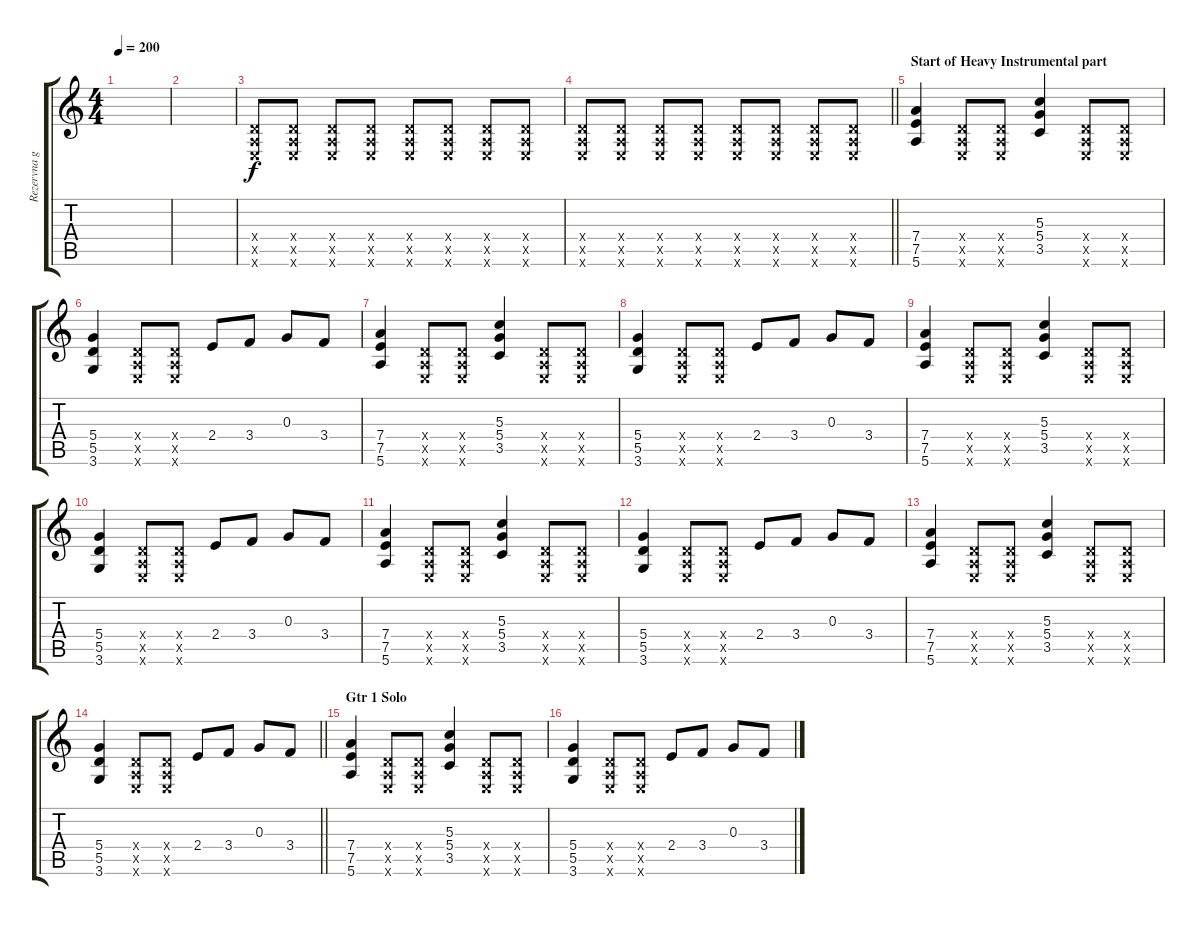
\track ("Rezervna gitara" "Rezervna g") {instrument overdrivenguitar}
\staff {score tabs}
\tuning (E4 B3 G3 D3 A2 E2) {hide}
\ts (4 4)
\tempo 200
\clef g2
\ks c
|
|
(0.4{x} 0.5{x} 0.6{x}).8 (0.4{x} 0.5{x} 0.6{x}).8 (0.4{x} 0.5{x} 0.6{x}).8 (0.4{x} 0.5{x} 0.6{x}).8 (0.4{x} 0.5{x} 0.6{x}).8 (0.4{x} 0.5{x} 0.6{x}).8 (0.4{x} 0.5{x} 0.6{x}).8 (0.4{x} 0.5{x} 0.6{x}).8 |
\barLineRight lightlight
(0.4{x} 0.5{x} 0.6{x}).8 (0.4{x} 0.5{x} 0.6{x}).8 (0.4{x} 0.5{x} 0.6{x}).8 (0.4{x} 0.5{x} 0.6{x}).8 (0.4{x} 0.5{x} 0.6{x}).8 (0.4{x} 0.5{x} 0.6{x}).8 (0.4{x} 0.5{x} 0.6{x}).8 (0.4{x} 0.5{x} 0.6{x}).8 |
\section ("" "Start of Heavy Instrumental part")
(7.4 7.5 5.6).4 (0.4{x} 0.5{x} 0.6{x}).8 (0.4{x} 0.5{x} 0.6{x}).8 (5.3 5.4 3.5).4 (0.4{x} 0.5{x} 0.6{x}).8 (0.4{x} 0.5{x} 0.6{x}).8 |
(5.4 5.5 3.6).4 (0.4{x} 0.5{x} 0.6{x}).8 (0.4{x} 0.5{x} 0.6{x}).8 2.4.8 3.4.8 0.3.8 3.4.8 |
(7.4 7.5 5.6).4 (0.4{x} 0.5{x} 0.6{x}).8 (0.4{x} 0.5{x} 0.6{x}).8 (5.3 5.4 3.5).4 (0.4{x} 0.5{x} 0.6{x}).8 (0.4{x} 0.5{x} 0.6{x}).8 |
(5.4 5.5 3.6).4 (0.4{x} 0.5{x} 0.6{x}).8 (0.4{x} 0.5{x} 0.6{x}).8 2.4.8 3.4.8 0.3.8 3.4.8 |
(7.4 7.5 5.6).4 (0.4{x} 0.5{x} 0.6{x}).8 (0.4{x} 0.5{x} 0.6{x}).8 (5.3 5.4 3.5).4 (0.4{x} 0.5{x} 0.6{x}).8 (0.4{x} 0.5{x} 0.6{x}).8 |
(5.4 5.5 3.6).4 (0.4{x} 0.5{x} 0.6{x}).8 (0.4{x} 0.5{x} 0.6{x}).8 2.4.8 3.4.8 0.3.8 3.4.8 |
(7.4 7.5 5.6).4 (0.4{x} 0.5{x} 0.6{x}).8 (0.4{x} 0.5{x} 0.6{x}).8 (5.3 5.4 3.5).4 (0.4{x} 0.5{x} 0.6{x}).8 (0.4{x} 0.5{x} 0.6{x}).8 |
(5.4 5.5 3.6).4 (0.4{x} 0.5{x} 0.6{x}).8 (0.4{x} 0.5{x} 0.6{x}).8 2.4.8 3.4.8 0.3.8 3.4.8 |
(7.4 7.5 5.6).4 (0.4{x} 0.5{x} 0.6{x}).8 (0.4{x} 0.5{x} 0.6{x}).8 (5.3 5.4 3.5).4 (0.4{x} 0.5{x} 0.6{x}).8 (0.4{x} 0.5{x} 0.6{x}).8 |
\barLineRight lightlight
(5.4 5.5 3.6).4 (0.4{x} 0.5{x} 0.6{x}).8 (0.4{x} 0.5{x} 0.6{x}).8 2.4.8 3.4.8 0.3.8 3.4.8 |
\section ("" "Gtr 1 Solo")
(7.4 7.5 5.6).4 (0.4{x} 0.5{x} 0.6{x}).8 (0.4{x} 0.5{x} 0.6{x}).8 (5.3 5.4 3.5).4 (0.4{x} 0.5{x} 0.6{x}).8 (0.4{x} 0.5{x} 0.6{x}).8 |
(5.4 5.5 3.6).4 (0.4{x} 0.5{x} 0.6{x}).8 (0.4{x} 0.5{x} 0.6{x}).8 2.4.8 3.4.8 0.3.8 3.4.8
